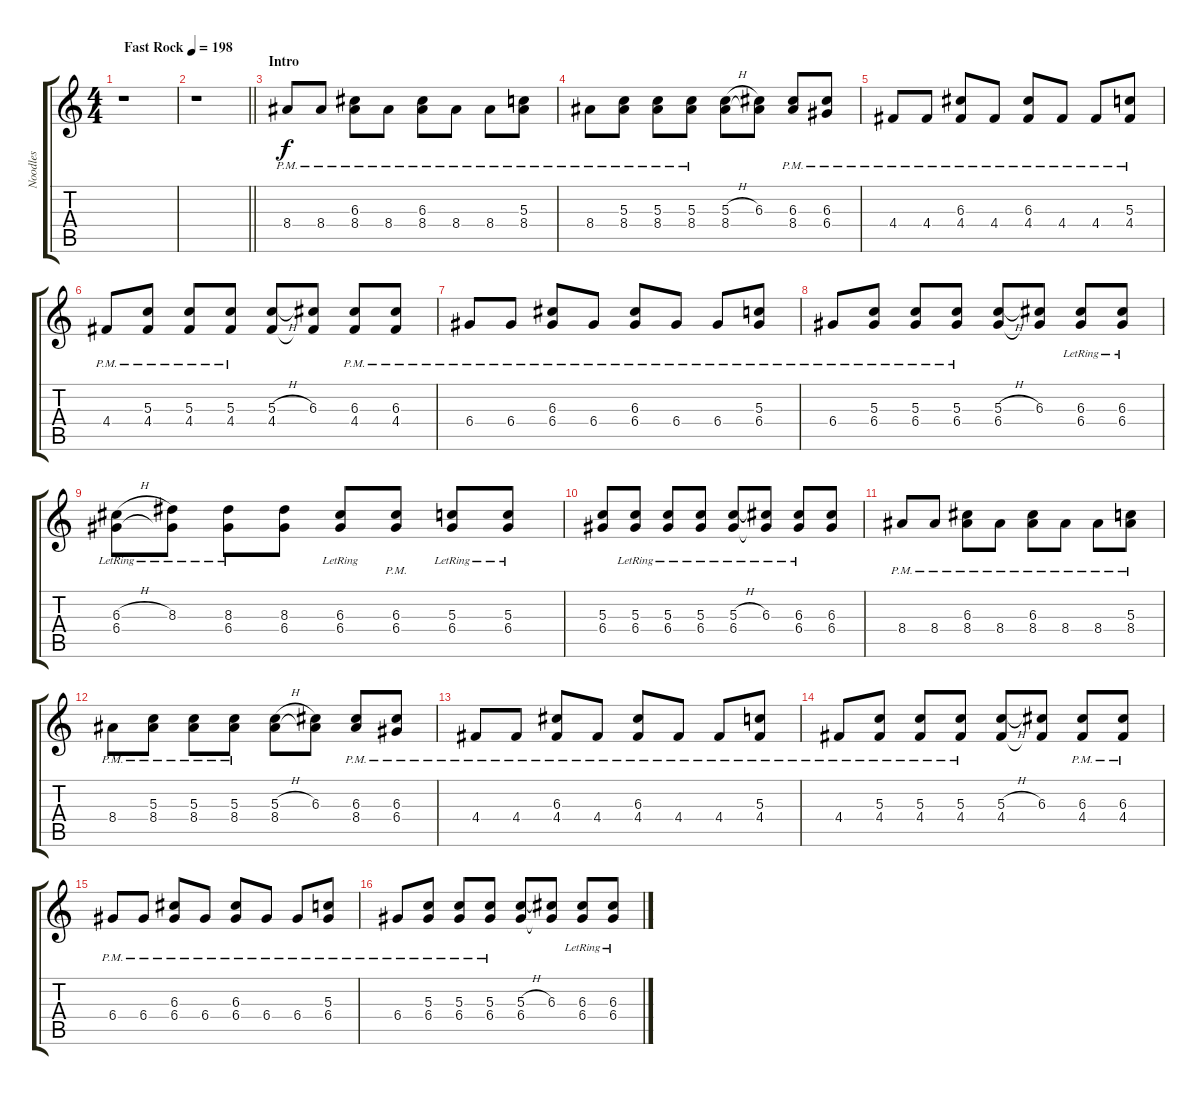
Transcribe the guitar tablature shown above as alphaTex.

\track ("Noodles" "Noodles") {instrument overdrivenguitar}
\staff {score tabs}
\tuning (E4 B3 G3 D3 A2 E2) {hide}
\ts (4 4)
\tempo (198 "Fast Rock")
\clef g2
\ks c
r.1{ot 15mb dy f instrument overdrivenguitar} |
\barLineRight lightlight
r.1 |
\section ("" "Intro")
8.4{pm}.8 8.4{pm}.8 (6.3 8.4{pm}).8 8.4{pm}.8 (6.3 8.4{pm}).8 8.4{pm}.8 8.4{pm}.8 (5.3 8.4{pm}).8 |
8.4{pm}.8 (5.3 8.4{pm}).8 (5.3 8.4{pm}).8 (5.3 8.4{pm}).8 (5.3{h} 8.4).8 (6.3 8.4{t}).8 (6.3 8.4{pm}).8 (6.3 6.4{pm}).8 |
4.4{pm}.8 4.4{pm}.8 (6.3 4.4{pm}).8 4.4{pm}.8 (6.3 4.4{pm}).8 4.4{pm}.8 4.4{pm}.8 (5.3 4.4{pm}).8 |
4.4{pm}.8 (5.3 4.4{pm}).8 (5.3 4.4{pm}).8 (5.3 4.4{pm}).8 (5.3{h} 4.4).8 (6.3 4.4{t}).8 (6.3 4.4{pm}).8 (6.3 4.4{pm}).8 |
6.4{pm}.8 6.4{pm}.8 (6.3 6.4{pm}).8 6.4{pm}.8 (6.3 6.4{pm}).8 6.4{pm}.8 6.4{pm}.8 (5.3 6.4{pm}).8 |
6.4{pm}.8 (5.3 6.4{pm}).8 (5.3 6.4{pm}).8 (5.3 6.4{pm}).8 (5.3{h} 6.4).8 (6.3 6.4{t}).8 (6.3{lr} 6.4).8 (6.3{lr} 6.4).8 |
(6.3{h lr} 6.4).8 (8.3{lr} 6.4{t}).8 (8.3{lr} 6.4).8 (8.3 6.4).8 (6.3{lr} 6.4).8 (6.3{pm} 6.4{pm}).8 (5.3{lr} 6.4).8 (5.3{lr} 6.4).8 |
(5.3 6.4).8 (5.3{lr} 6.4).8 (5.3{lr} 6.4).8 (5.3{lr} 6.4).8 (5.3{h lr} 6.4).8 (6.3{lr} 6.4{t}).8 (6.3{lr} 6.4).8 (6.3 6.4).8 |
8.4{pm}.8 8.4{pm}.8 (6.3 8.4{pm}).8 8.4{pm}.8 (6.3 8.4{pm}).8 8.4{pm}.8 8.4{pm}.8 (5.3 8.4{pm}).8 |
8.4{pm}.8 (5.3 8.4{pm}).8 (5.3 8.4{pm}).8 (5.3 8.4{pm}).8 (5.3{h} 8.4).8 (6.3 8.4{t}).8 (6.3 8.4{pm}).8 (6.3 6.4{pm}).8 |
4.4{pm}.8 4.4{pm}.8 (6.3 4.4{pm}).8 4.4{pm}.8 (6.3 4.4{pm}).8 4.4{pm}.8 4.4{pm}.8 (5.3 4.4{pm}).8 |
4.4{pm}.8 (5.3 4.4{pm}).8 (5.3 4.4{pm}).8 (5.3 4.4{pm}).8 (5.3{h} 4.4).8 (6.3 4.4{t}).8 (6.3 4.4{pm}).8 (6.3 4.4{pm}).8 |
6.4{pm}.8 6.4{pm}.8 (6.3 6.4{pm}).8 6.4{pm}.8 (6.3 6.4{pm}).8 6.4{pm}.8 6.4{pm}.8 (5.3 6.4{pm}).8 |
6.4{pm}.8 (5.3 6.4{pm}).8 (5.3 6.4{pm}).8 (5.3 6.4{pm}).8 (5.3{h} 6.4).8 (6.3 6.4{t}).8 (6.3{lr} 6.4).8 (6.3{lr} 6.4).8
